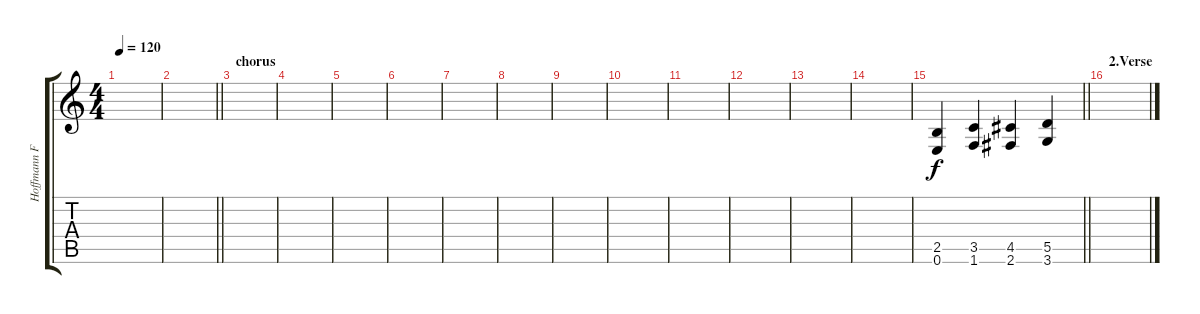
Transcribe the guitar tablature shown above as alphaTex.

\track ("Hoffmann Fills" "Hoffmann F") {instrument distortionguitar}
\staff {score tabs}
\tuning (E4 B3 G3 D3 A2 E2) {hide}
\ts (4 4)
\tempo 120
\clef g2
\ks c
|
\barLineRight lightlight
|
\section ("" "chorus")
|
|
|
|
|
|
|
|
|
|
|
|
\barLineRight lightlight
(2.5 0.6).4 (3.5 1.6).4 (4.5 2.6).4 (5.5 3.6).4 |
\section ("" "2.Verse")
